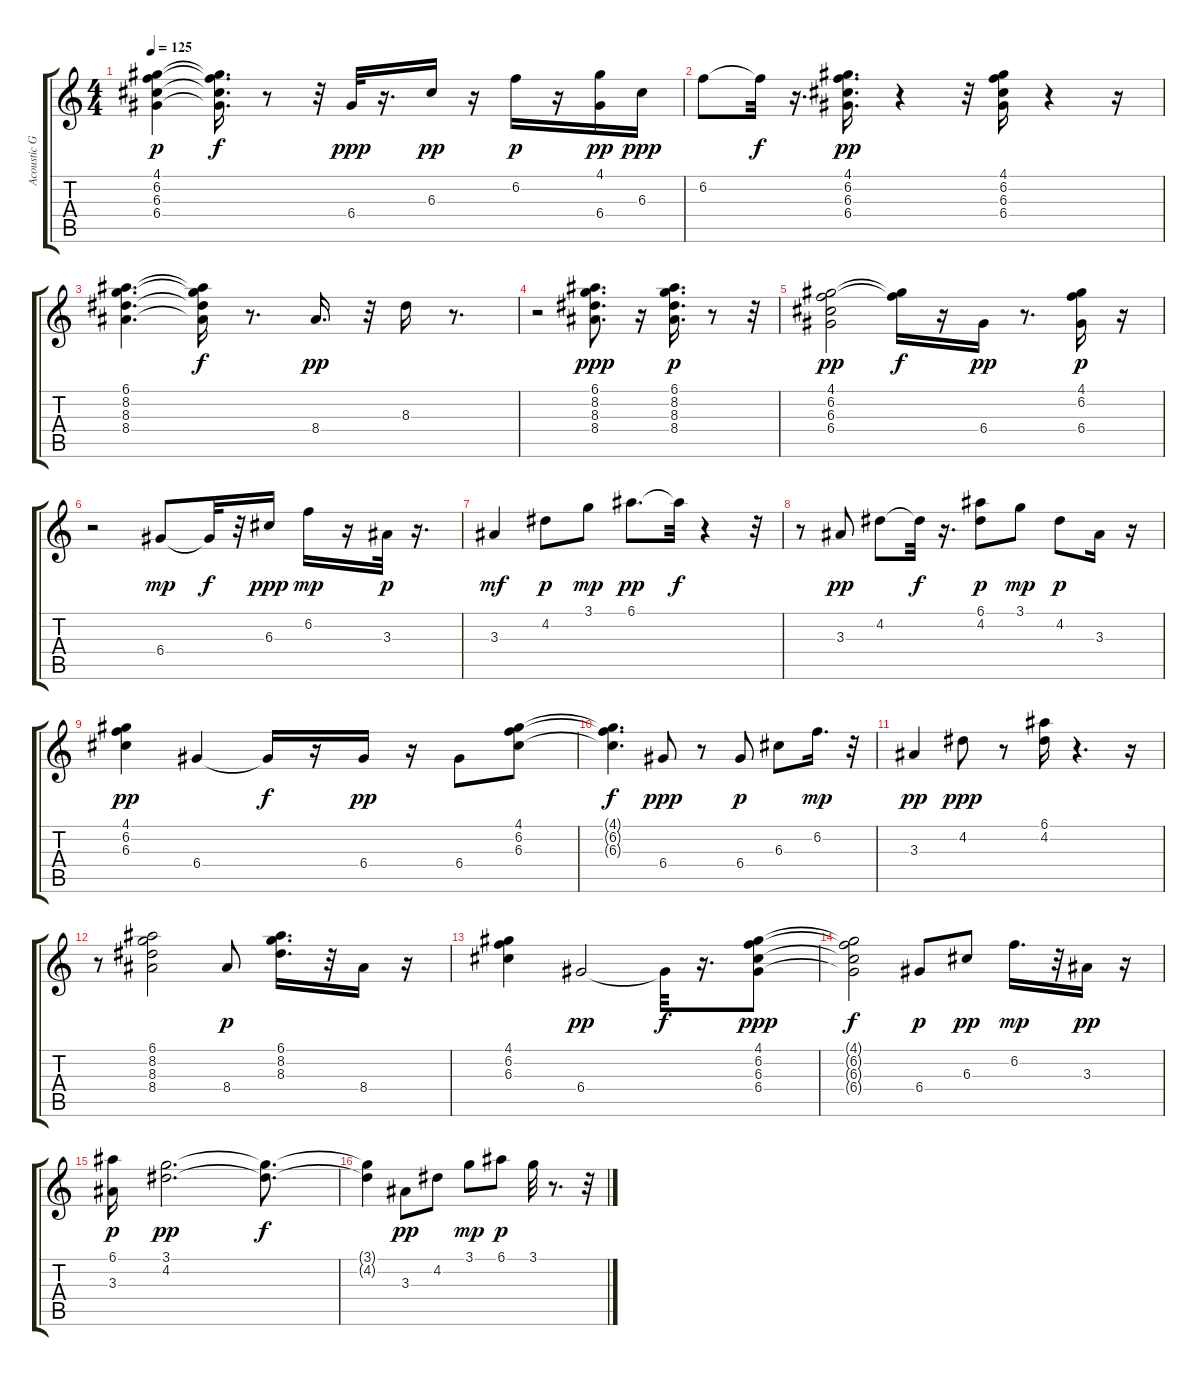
\track ("Acoustic Guitar" "Acoustic G") {instrument acousticguitarsteel}
\staff {score tabs}
\tuning (E4 B3 G3 D3 A2 E2) {hide}
\ts (4 4)
\tempo 125
\clef g2
\ks c
(4.1 6.2 6.3 6.4).4{dy p} (4.1{t} 6.2{t} 6.3{t} 6.4{t}).16{d dy f} r.8 r.32 6.4.32{dy ppp} r.16{d} 6.3.16{dy pp} r.16 6.2.16{dy p} r.16 (4.1 6.4).16{dy pp} 6.3.16{dy ppp} |
6.2.8 6.2{t}.32{dy f} r.16{d} (4.1 6.2 6.3 6.4).16{d dy pp} r.4 r.32 (4.1 6.2 6.3 6.4).16 r.4 r.16 |
(6.1 8.2 8.3 8.4).4{d} (6.1{t} 8.2{t} 8.3{t} 8.4{t}).16{dy f} r.8{d} 8.4.16{d dy pp} r.32 8.3.16 r.8{d} |
r.2 (6.1 8.2 8.3 8.4).8{d dy ppp} r.16 (6.1 8.2 8.3 8.4).16{d dy p} r.8 r.32 |
(4.1 6.2 6.3 6.4).2{dy pp} (4.1{t} 6.2{t}).16{dy f} r.16 6.4.16{dy pp} r.8{d} (4.1 6.2 6.4).16{dy p} r.16 |
r.2 6.4.8{dy mp} 6.4{t}.32{dy f} r.32 6.3.16{dy ppp} 6.2.16{dy mp} r.16 3.3.32{dy p} r.16{d} |
3.3.4{dy mf} 4.2.8{dy p} 3.1.8{dy mp} 6.1.8{d dy pp} 6.1{t}.32{dy f} r.4 r.32 |
r.8 3.3.8{dy pp} 4.2.8 4.2{t}.32{dy f} r.16{d} (6.1 4.2).8{dy p} 3.1.8{dy mp} 4.2.8{dy p} 3.3.16 r.16 |
(4.1 6.2 6.3).4{dy pp} 6.4.4 6.4{t}.16{dy f} r.16 6.4.16{dy pp} r.16 6.4.8 (4.1 6.2 6.3).8 |
(4.1{t} 6.2{t} 6.3{t}).4{d dy f} 6.4.8{dy ppp} r.8 6.4.8{dy p} 6.3.8 6.2.16{d dy mp} r.32 |
3.3.4{dy pp} 4.2.8{dy ppp} r.8 (6.1 4.2).16 r.4{d} r.16 |
r.8 (6.1 8.2 8.3 8.4).2 8.4.8{dy p} (6.1 8.2 8.3).16{d} r.32 8.4.16 r.16 |
(4.1 6.2 6.3).4 6.4.2{dy pp} 6.4{t}.32{dy f} r.16{d} (4.1 6.2 6.3 6.4).8{dy ppp} |
(4.1{t} 6.2{t} 6.3{t} 6.4{t}).2{dy f} 6.4.8{dy p} 6.3.8{dy pp} 6.2.16{d dy mp} r.32 3.3.16{dy pp} r.16 |
(6.1 3.3).16{dy p} (3.1 4.2).2{d dy pp} (3.1{t} 4.2{t}).8{d dy f} |
(3.1{t} 4.2{t}).4 3.3.8{dy pp} 4.2.8 3.1.8{dy mp} 6.1.8{dy p} 3.1.32 r.8{d} r.32
